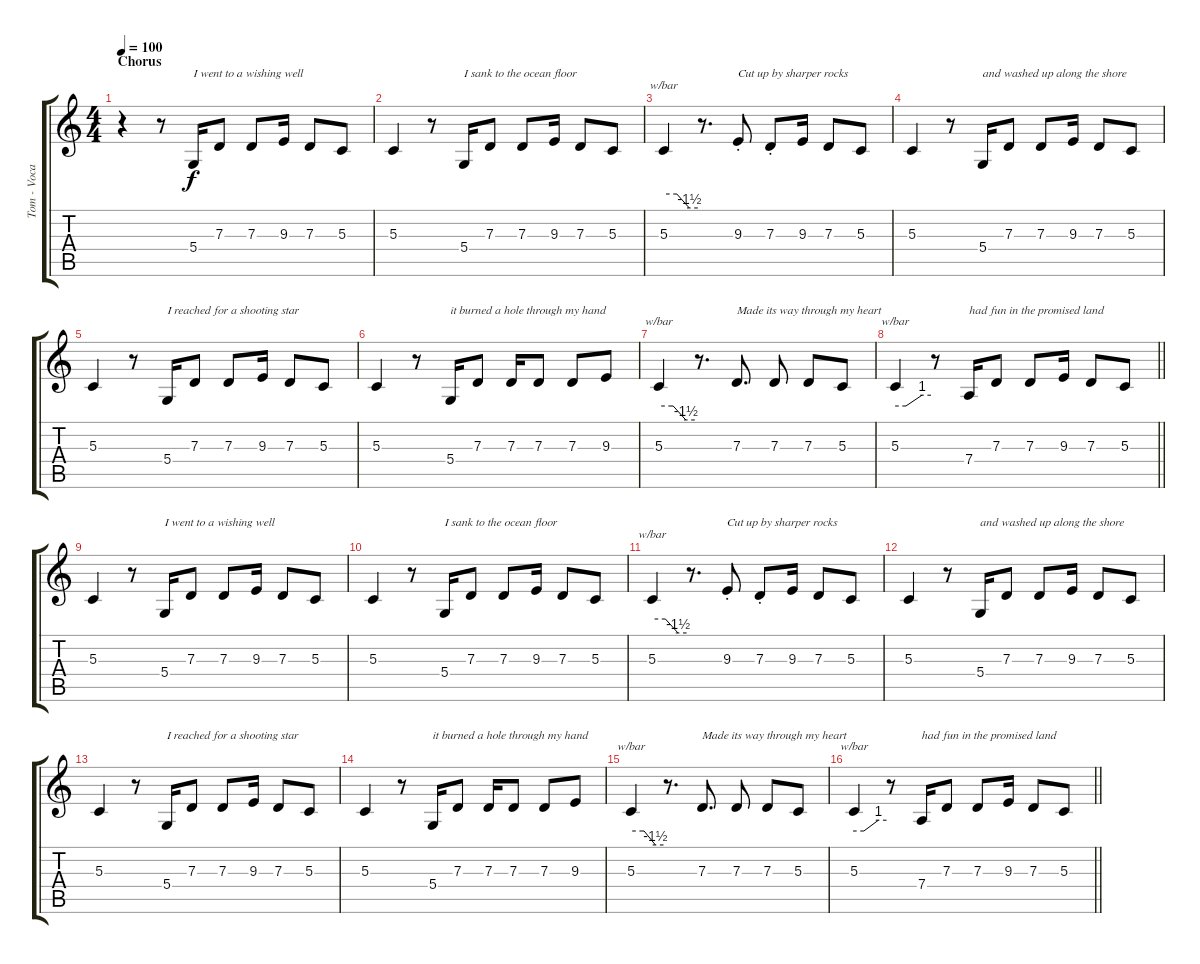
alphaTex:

\track ("Tom - Vocals" "Tom - Voca") {instrument altosax}
\staff {score tabs}
\tuning (E4 B3 G3 D3 A2 E2) {hide}
\ts (4 4)
\section ("" "Chorus")
\tempo 100
\clef g2
\ks c
r.4{dy f} r.8 5.4.16{txt "I went to a wishing well"} 7.3.8 7.3.8 9.3.16 7.3.8 5.3.8 |
5.3.4 r.8 5.4.16{txt "I sank to the ocean floor"} 7.3.8 7.3.8 9.3.16 7.3.8 5.3.8 |
5.3.4{tbe (custom default 0 0 23 0 45 -6 60 -6)} r.8{d} 9.3{st}.8{txt "Cut up by sharper rocks"} 7.3{st}.8 9.3.16 7.3.8 5.3.8 |
5.3.4 r.8 5.4.16{txt "and washed up along the shore"} 7.3.8 7.3.8 9.3.16 7.3.8 5.3.8 |
5.3.4 r.8 5.4.16{txt "I reached for a shooting star"} 7.3.8 7.3.8 9.3.16 7.3.8 5.3.8 |
5.3.4 r.8 5.4.16{txt "it burned a hole through my hand"} 7.3.8 7.3.16 7.3.8 7.3.8 9.3.8 |
5.3.4{tbe (custom default 0 0 22 0 24 0 45 -6 60 -6)} r.8{d} 7.3.8{d txt "Made its way through my heart"} 7.3.8 7.3.8 5.3.8 |
\barLineRight lightlight
5.3.4{tbe (custom default 0 0 18 0 45 4 60 4)} r.8 7.4.16{txt "had fun in the promised land"} 7.3.8 7.3.8 9.3.16 7.3.8 5.3.8 |
5.3.4 r.8 5.4.16{txt "I went to a wishing well"} 7.3.8 7.3.8 9.3.16 7.3.8 5.3.8 |
5.3.4 r.8 5.4.16{txt "I sank to the ocean floor"} 7.3.8 7.3.8 9.3.16 7.3.8 5.3.8 |
5.3.4{tbe (custom default 0 0 23 0 45 -6 60 -6)} r.8{d} 9.3{st}.8{txt "Cut up by sharper rocks"} 7.3{st}.8 9.3.16 7.3.8 5.3.8 |
5.3.4 r.8 5.4.16{txt "and washed up along the shore"} 7.3.8 7.3.8 9.3.16 7.3.8 5.3.8 |
5.3.4 r.8 5.4.16{txt "I reached for a shooting star"} 7.3.8 7.3.8 9.3.16 7.3.8 5.3.8 |
5.3.4 r.8 5.4.16{txt "it burned a hole through my hand"} 7.3.8 7.3.16 7.3.8 7.3.8 9.3.8 |
5.3.4{tbe (custom default 0 0 22 0 24 0 45 -6 60 -6)} r.8{d} 7.3.8{d txt "Made its way through my heart"} 7.3.8 7.3.8 5.3.8 |
\barLineRight lightlight
5.3.4{tbe (custom default 0 0 18 0 45 4 60 4)} r.8 7.4.16{txt "had fun in the promised land"} 7.3.8 7.3.8 9.3.16 7.3.8 5.3.8
